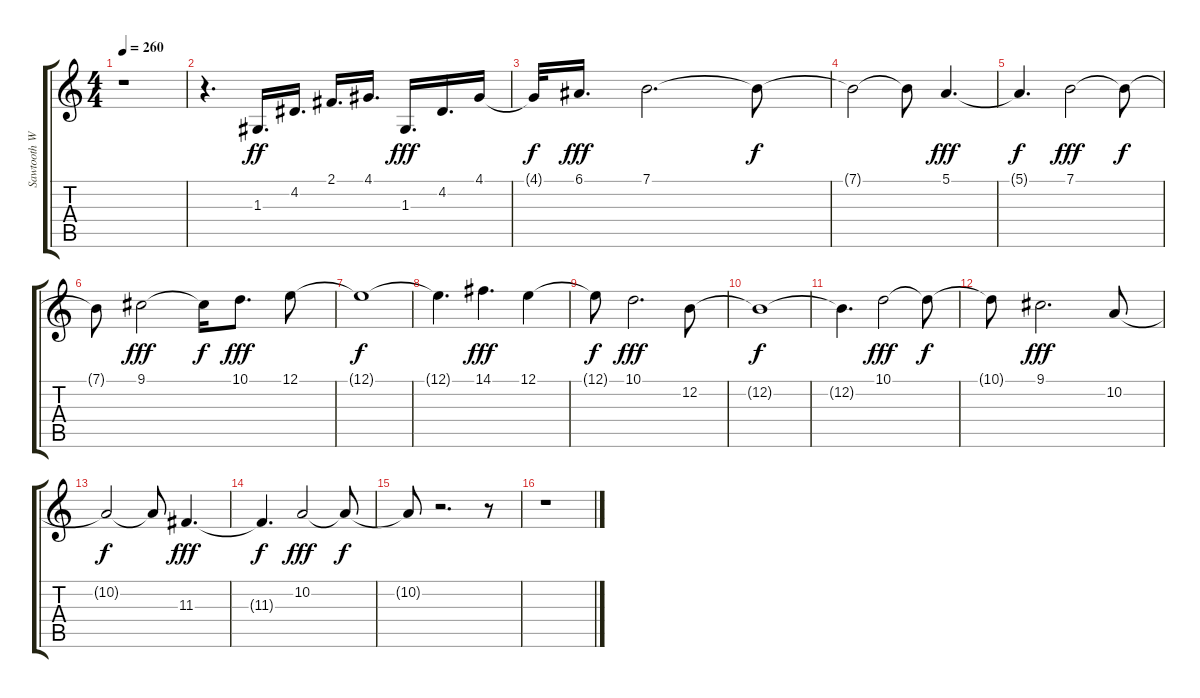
\track ("Sawtooth Wave" "Sawtooth W") {instrument lead2sawtooth}
\staff {score tabs}
\tuning (E4 B3 G3 D3 A2 E2) {hide}
\ts (4 4)
\tempo 260
\clef g2
\ks c
r.1{dy f} |
r.4{d} 1.3.16{d dy ff} 4.2.16{d} 2.1.16{d} 4.1.16{d} 1.3.16{d dy fff} 4.2.16{d} 4.1.16 |
4.1{t}.32{dy f} 6.1.16{d dy fff} 7.1.2{d} 7.1{t}.8{dy f} |
7.1{t}.2 7.1{t}.8 5.1.4{d dy fff} |
5.1{t}.4{d dy f} 7.1.2{dy fff} 7.1{t}.8{dy f} |
7.1{t}.8 9.1.2{dy fff} 9.1{t}.16{dy f} 10.1.8{d dy fff} 12.1.8 |
12.1{t}.1{dy f} |
12.1{t}.4{d} 14.1.4{d dy fff} 12.1.4 |
12.1{t}.8{dy f} 10.1.2{d dy fff} 12.2.8 |
12.2{t}.1{dy f} |
12.2{t}.4{d} 10.1.2{dy fff} 10.1{t}.8{dy f} |
10.1{t}.8 9.1.2{d dy fff} 10.2.8 |
10.2{t}.2{dy f} 10.2{t}.8 11.3.4{d dy fff} |
11.3{t}.4{d dy f} 10.2.2{dy fff} 10.2{t}.8{dy f} |
10.2{t}.8 r.2{d} r.8 |
r.1
